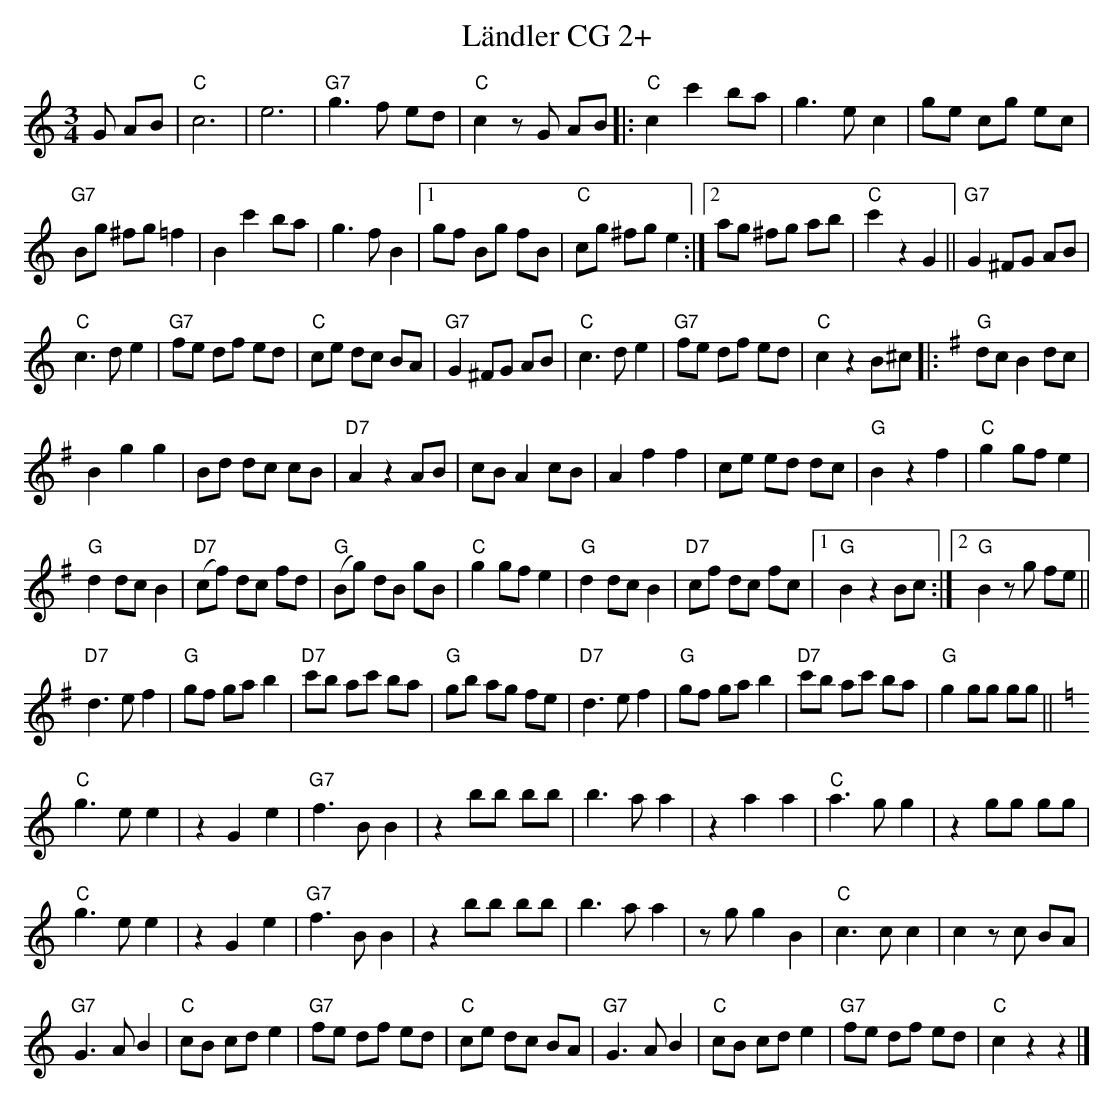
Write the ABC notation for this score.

X:1
T:L\"andler CG 2+
M:3/4
L:1/8
K:Cmaj
G AB | "C"c6 | e6 | "G7"g3f ed | "C"c2zG AB |: "C"c2c'2 ba | g3e c2 | ge cg ec |
"G7"Bg ^fg =f2 | B2 c'2 ba | g3f B2 |1 gf Bg fB | "C"cg ^fg e2 :|2 ag ^fg ab | "C"c'2z2G2 || "G7"G2 ^FG AB |
"C"c3d e2 | "G7"fe df ed | "C"ce dc BA | "G7"G2 ^FG AB | "C"c3d e2 | "G7"fe df ed | "C"c2z2B^c |: [K:Gmaj] "G"dc B2 dc |
B2g2g2 | Bd dc cB | "D7"A2z2AB | cB A2 cB | A2f2f2 | ce ed dc | "G"B2z2f2 | "C"g2gf e2 |
"G"d2dc B2 | "D7"(cf) dc fd | "G"(Bg) dB gB | "C"g2 gf e2 | "G"d2 dc B2 | "D7"cf dc fc |1 "G"B2z2 Bc :|2 "G"B2zg fe ||
"D7"d3e f2 | "G"gf ga b2 | "D7"c'b ac' ba | "G"gb ag fe | "D7"d3ef2 | "G"gf ga b2 | "D7"c'b ac' ba | "G"g2 gg gg || [K:Cmaj]
"C"g3ee2 | z2G2e2 | "G7"f3BB2 | z2bb bb | b3aa2 | z2a2a2 | "C"a3gg2 | z2 gg gg |
"C"g3ee2 | z2G2e2 | "G7"f3BB2 | z2bb bb | b3aa2 | zg g2B2 | "C"c3cc2 | c2zc BA |
"G7"G3AB2 | "C"cB cd e2 | "G7"fe df ed | "C"ce dc BA | "G7"G3A B2 | "C"cB cd e2 | "G7"fe df ed | "C"c2z2z2 |]
